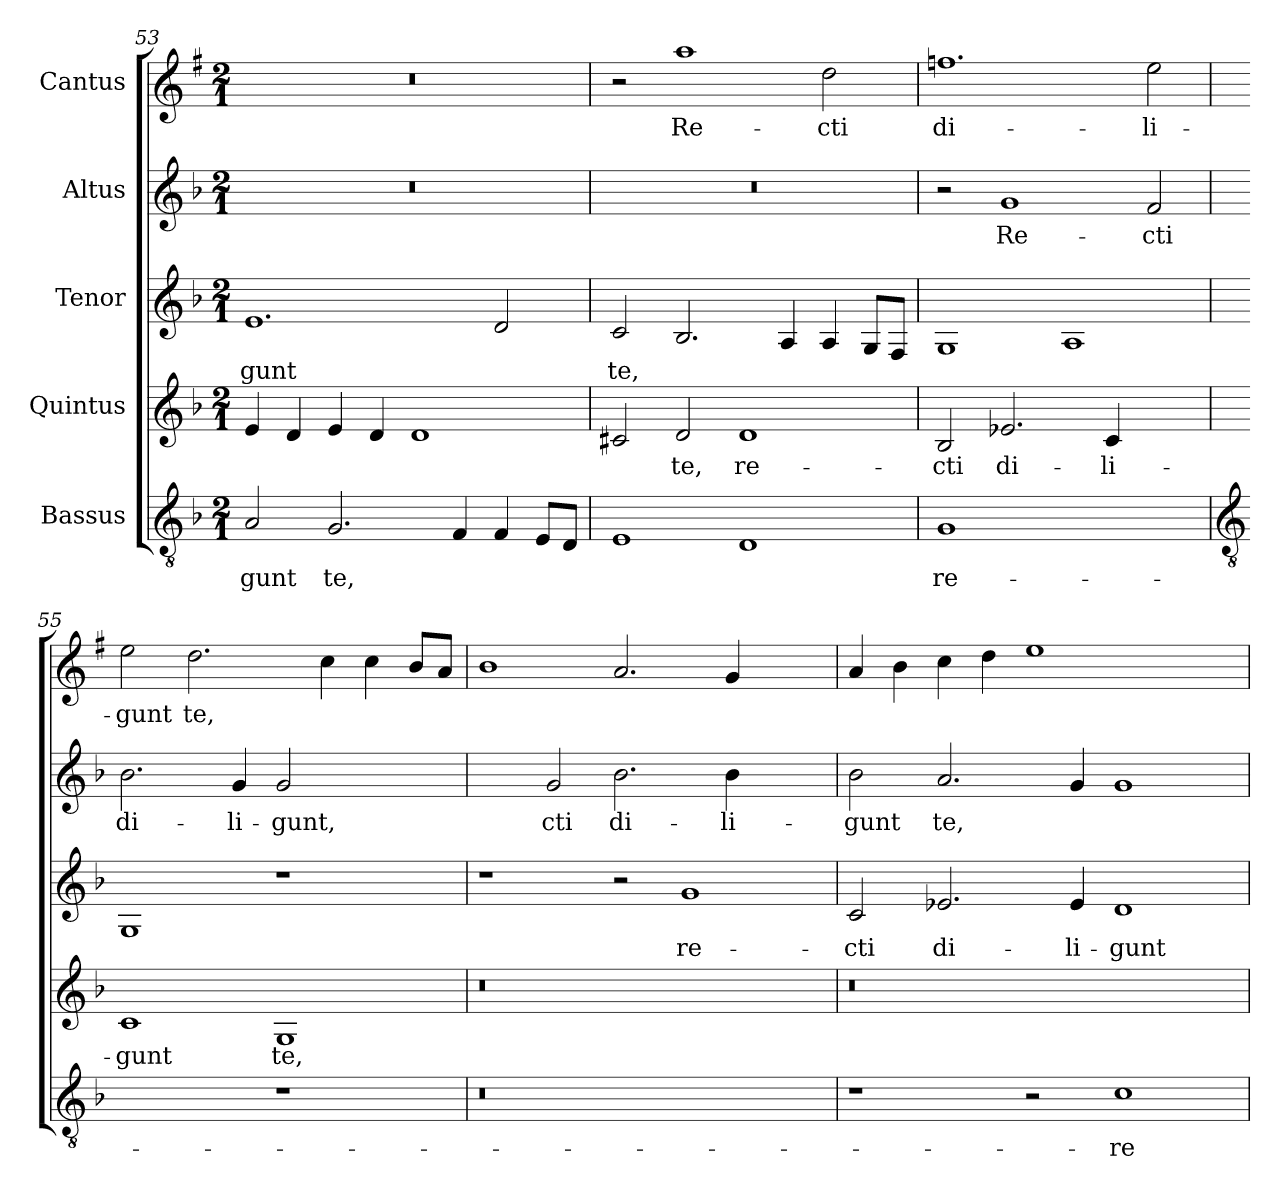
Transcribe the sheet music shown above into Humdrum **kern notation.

**kern	**text	**kern	**text	**kern	**text	**kern	**text	**kern	**text
*part5	*part5	*part4	*part4	*part3	*part3	*part2	*part2	*part1	*part1
*staff5	*staff5	*staff4	*staff4	*staff3	*staff3	*staff2	*staff2	*staff1	*staff1
*I"Bassus	*	*I"Quintus	*	*I"Tenor	*	*I"Altus	*	*I"Cantus	*
*clefGv2	*	*clefG2	*	*clefG2	*	*clefG2	*	*clefG2	*
*	*	*	*	*	*	*	*	*ITrd1c2	*
*k[b-]	*	*k[b-]	*	*k[b-]	*	*k[b-]	*	*k[b-]	*
*F:	*	*F:	*	*F:	*	*F:	*	*F:	*
*M2/1	*	*M2/1	*	*M2/1	*	*M2/1	*	*M2/1	*
=53	=53	=53	=53	=53	=53	=53	=53	=53	=53
!	!LO:LY:b	!	!	!	!LO:LY:b	!	!	!	!
2A	-gunt	4e	.	1.e	-gunt	0r	.	0r	.
.	.	4d	.	.	.	.	.	.	.
!	!LO:LY:b	!	!	!	!	!	!	!	!
2.G	te,	4e	.	.	.	.	.	.	.
.	.	4d	.	.	.	.	.	.	.
.	.	1d	.	.	.	.	.	.	.
4F	.	.	.	.	.	.	.	.	.
4F	.	.	.	2d	.	.	.	.	.
8EL	.	.	.	.	.	.	.	.	.
8DJ	.	.	.	.	.	.	.	.	.
=54	=54	=54	=54	=54	=54	=54	=54	=54	=54
!	!	!	!	!	!LO:LY:b	!	!	!	!
1E	.	2c#	.	2c	te,	0r	.	2r	.
!	!	!	!LO:LY:b	!	!	!	!	!	!LO:LY:b
.	.	2d	te,	2.B-	.	.	.	1gg	Re-
!	!	!	!LO:LY:b	!	!	!	!	!	!
1D	.	1d	re-	.	.	.	.	.	.
.	.	.	.	4A	.	.	.	.	.
!	!	!	!	!	!	!	!	!	!LO:LY:b
.	.	.	.	4A	.	.	.	2cc	-cti
.	.	.	.	8GL	.	.	.	.	.
.	.	.	.	8FJ	.	.	.	.	.
!!LO:LB:g=z
=55	=55	=55	=55	=55	=55	=55	=55	=55	=55
!	!LO:LY:b	!	!LO:LY:b	!	!	!	!	!	!LO:LY:b
1G	re-	2B-	-cti	1G	.	2r	.	1.ee-X	di-
!	!	!	!LO:LY:b	!	!	!	!LO:LY:b	!	!
.	.	2.e-	di-	.	.	1g	Re-	.	.
!	!LO:LY:b	!	!	!	!	!	!	!	!
[1Cyy	-cti,	.	.	1A	.	.	.	.	.
!	!	!	!LO:LY:b	!	!	!	!	!	!
.	.	4c	-li-	.	.	.	.	.	.
!	!	!	!	!	!	!	!LO:LY:b	!	!LO:LY:b
.	.	2ryy	.	.	.	2f	-cti	2dd	-li-
!!LO:LB:g=z
=55A	=55A	=55A	=55A	=55A	=55A	=55A	=55A	=55A	=55A
*clefGv2	*	*	*	*	*	*	*	*	*
!	!	!	!LO:LY:b	!	!	!	!LO:LY:b	!	!LO:LY:b
1Cyy]	.	1c	-gunt	1G	.	2.b-	di-	2dd	-gunt
!	!	!	!	!	!	!	!	!	!LO:LY:b
.	.	.	.	.	.	.	.	2.cc	te,
!	!	!	!	!	!	!	!LO:LY:b	!	!
.	.	.	.	.	.	4g	-li-	.	.
!	!	!	!LO:LY:b	!	!	!	!LO:LY:b	!	!
1r	.	1G	te,	1r	.	2g	-gunt,	.	.
.	.	.	.	.	.	.	.	4b-	.
!	!	!	!	!	!	!	!LO:LY:b	!	!
.	.	.	.	.	.	[2ccyy	re-	4b-	.
.	.	.	.	.	.	.	.	8aL	.
.	.	.	.	.	.	.	.	8gJ	.
!!LO:LB:g=z
=56A	=56A	=56A	=56A	=56A	=56A	=56A	=56A	=56A	=56A
0r	.	0r	.	1r	.	2ccyy]	.	1a	.
!	!	!	!	!	!	!	!LO:LY:b	!	!
.	.	.	.	.	.	2g	-cti	.	.
!	!	!	!	!	!	!	!LO:LY:b	!	!
.	.	.	.	2r	.	2.b-	di-	2.g	.
!	!	!	!	!	!LO:LY:b	!	!	!	!
.	.	.	.	1g	re-	.	.	.	.
!	!	!	!	!	!	!	!LO:LY:b	!	!
.	.	.	.	.	.	4b-	-li-	4f	.
2ryy	.	2ryy	.	.	.	2ryy	.	2ryy	.
=57A	=57A	=57A	=57A	=57A	=57A	=57A	=57A	=57A	=57A
!	!	!	!	!	!LO:LY:b	!	!LO:LY:b	!	!
1r	.	0r	.	2c	-cti	2b-	-gunt	4g	.
.	.	.	.	.	.	.	.	4a	.
!	!	!	!	!	!LO:LY:b	!	!LO:LY:b	!	!
.	.	.	.	2.e-X	di-	2.a	te,	4b-	.
.	.	.	.	.	.	.	.	4cc	.
2r	.	.	.	.	.	.	.	1dd	.
!	!	!	!	!	!LO:LY:b	!	!	!	!
.	.	.	.	4e-	-li-	4g	.	.	.
!	!LO:LY:b	!	!	!	!LO:LY:b	!	!	!	!
1c	re-	.	.	1d	-gunt	1g	.	.	.
.	.	2ryy	.	.	.	.	.	2ryy	.
=	=	=	=	=	=	=	=	=	=
*-	*-	*-	*-	*-	*-	*-	*-	*-	*-
